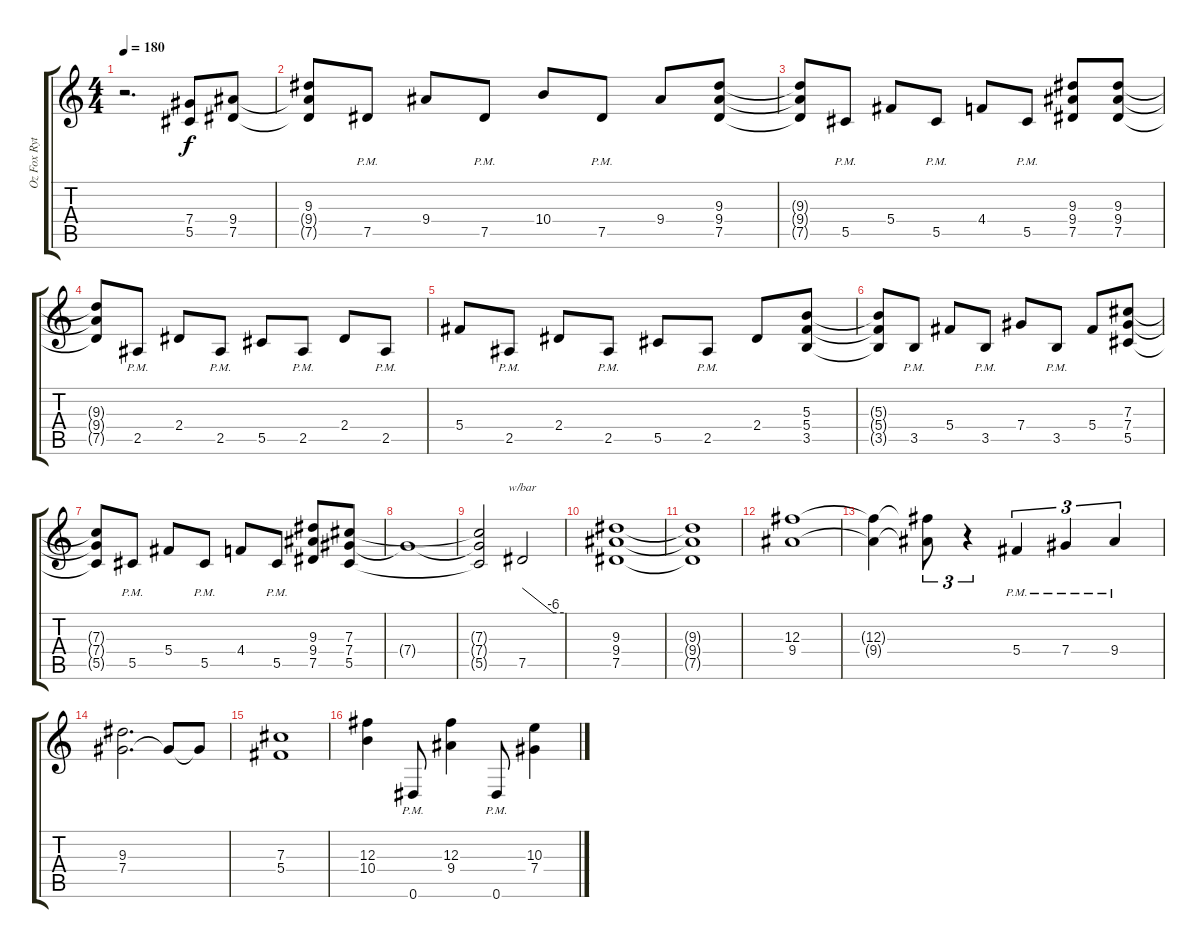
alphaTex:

\track ("Oz Fox Rythm" "Oz Fox Ryt") {instrument distortionguitar}
\staff {score tabs}
\tuning (Eb4 Bb3 Gb3 Db3 Ab2 Eb2) {hide}
\ts (4 4)
\tempo 180
\clef g2
\ks c
r.2{d dy f} (7.4 5.5).8 (9.4 7.5).8 |
(9.3 9.4{t} 7.5{t}).8 7.5{pm}.8 9.4.8 7.5{pm}.8 10.4.8 7.5{pm}.8 9.4.8 (9.3 9.4 7.5).8 |
(9.3{t} 9.4{t} 7.5{t}).8 5.5{pm}.8 5.4.8 5.5{pm}.8 4.4.8 5.5{pm}.8 (9.3 9.4 7.5).8 (9.3 9.4 7.5).8 |
(9.3{t} 9.4{t} 7.5{t}).8 2.5{pm}.8 2.4.8 2.5{pm}.8 5.5.8 2.5{pm}.8 2.4.8 2.5{pm}.8 |
5.4.8 2.5{pm}.8 2.4.8 2.5{pm}.8 5.5.8 2.5{pm}.8 2.4.8 (5.3 5.4 3.5).8 |
(5.3{t} 5.4{t} 3.5{t}).8 3.5{pm}.8 5.4.8 3.5{pm}.8 7.4.8 3.5{pm}.8 5.4.8 (7.3 7.4 5.5).8 |
(7.3{t} 7.4{t} 5.5{t}).8 5.5{pm}.8 5.4.8 5.5{pm}.8 4.4.8 5.5{pm}.8 (9.3 9.4 7.5).8 (7.3 7.4 5.5).8 |
7.4{t}.1 |
(7.3{t} 7.4{t} 5.5{t}).2 7.5.2{tbe (custom default 0 0 45 -24 60 -24)} |
(9.3 9.4 7.5).1 |
(9.3{t} 9.4{t} 7.5{t}).1 |
(12.3 9.4).1 |
(12.3{t} 9.4{t}).4 (12.3{t} 9.4{t}).8{tu (3 2)} r.4{tu (3 2)} 5.4{pm}.4{tu (3 2)} 7.4{pm}.4{tu (3 2)} 9.4{pm}.4{tu (3 2)} |
(9.3 7.4).2{d} 7.4{t}.8 7.4{t}.8 |
(7.3 5.4).1 |
(12.3 10.4).4 0.6{pm}.8 (12.3 9.4).4 0.6{pm}.8 (10.3 7.4).4
